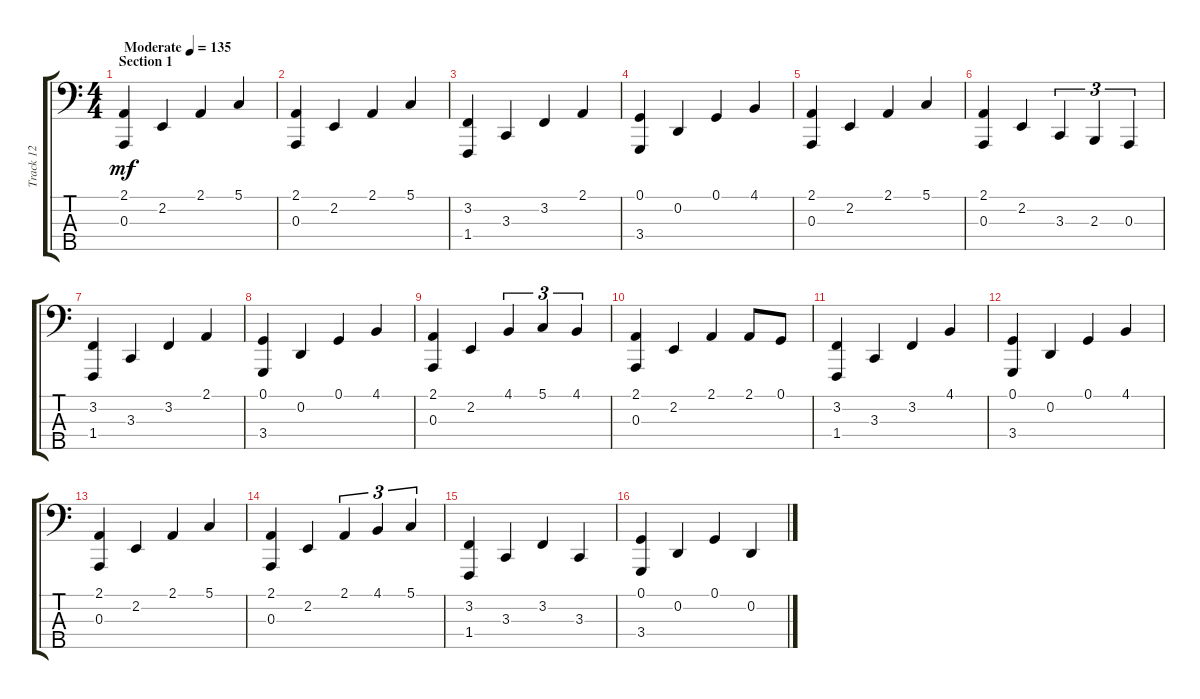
\track ("Track 12" "Track 12") {instrument acousticgrandpiano}
\staff {score tabs}
\tuning (G2 D2 A1 E1 B0) {hide}
\ts (4 4)
\section ("" "Section 1")
\tempo (135 "Moderate")
\clef f4
\ks c
(2.1 0.3).4{dy mf instrument acousticgrandpiano} 2.2.4 2.1.4 5.1.4 |
(2.1 0.3).4 2.2.4 2.1.4 5.1.4 |
(3.2 1.4).4 3.3.4 3.2.4 2.1.4 |
(0.1 3.4).4 0.2.4 0.1.4 4.1.4 |
(2.1 0.3).4 2.2.4 2.1.4 5.1.4 |
(2.1 0.3).4 2.2.4 3.3.4{tu (3 2)} 2.3.4{tu (3 2)} 0.3.4{tu (3 2)} |
(3.2 1.4).4 3.3.4 3.2.4 2.1.4 |
(0.1 3.4).4 0.2.4 0.1.4 4.1.4 |
(2.1 0.3).4 2.2.4 4.1.4{tu (3 2)} 5.1.4{tu (3 2)} 4.1.4{tu (3 2)} |
(2.1 0.3).4 2.2.4 2.1.4 2.1.8 0.1.8 |
(3.2 1.4).4 3.3.4 3.2.4 4.1.4 |
(0.1 3.4).4 0.2.4 0.1.4 4.1.4 |
(2.1 0.3).4 2.2.4 2.1.4 5.1.4 |
(2.1 0.3).4 2.2.4 2.1.4{tu (3 2)} 4.1.4{tu (3 2)} 5.1.4{tu (3 2)} |
(3.2 1.4).4 3.3.4 3.2.4 3.3.4 |
(0.1 3.4).4 0.2.4 0.1.4 0.2.4
